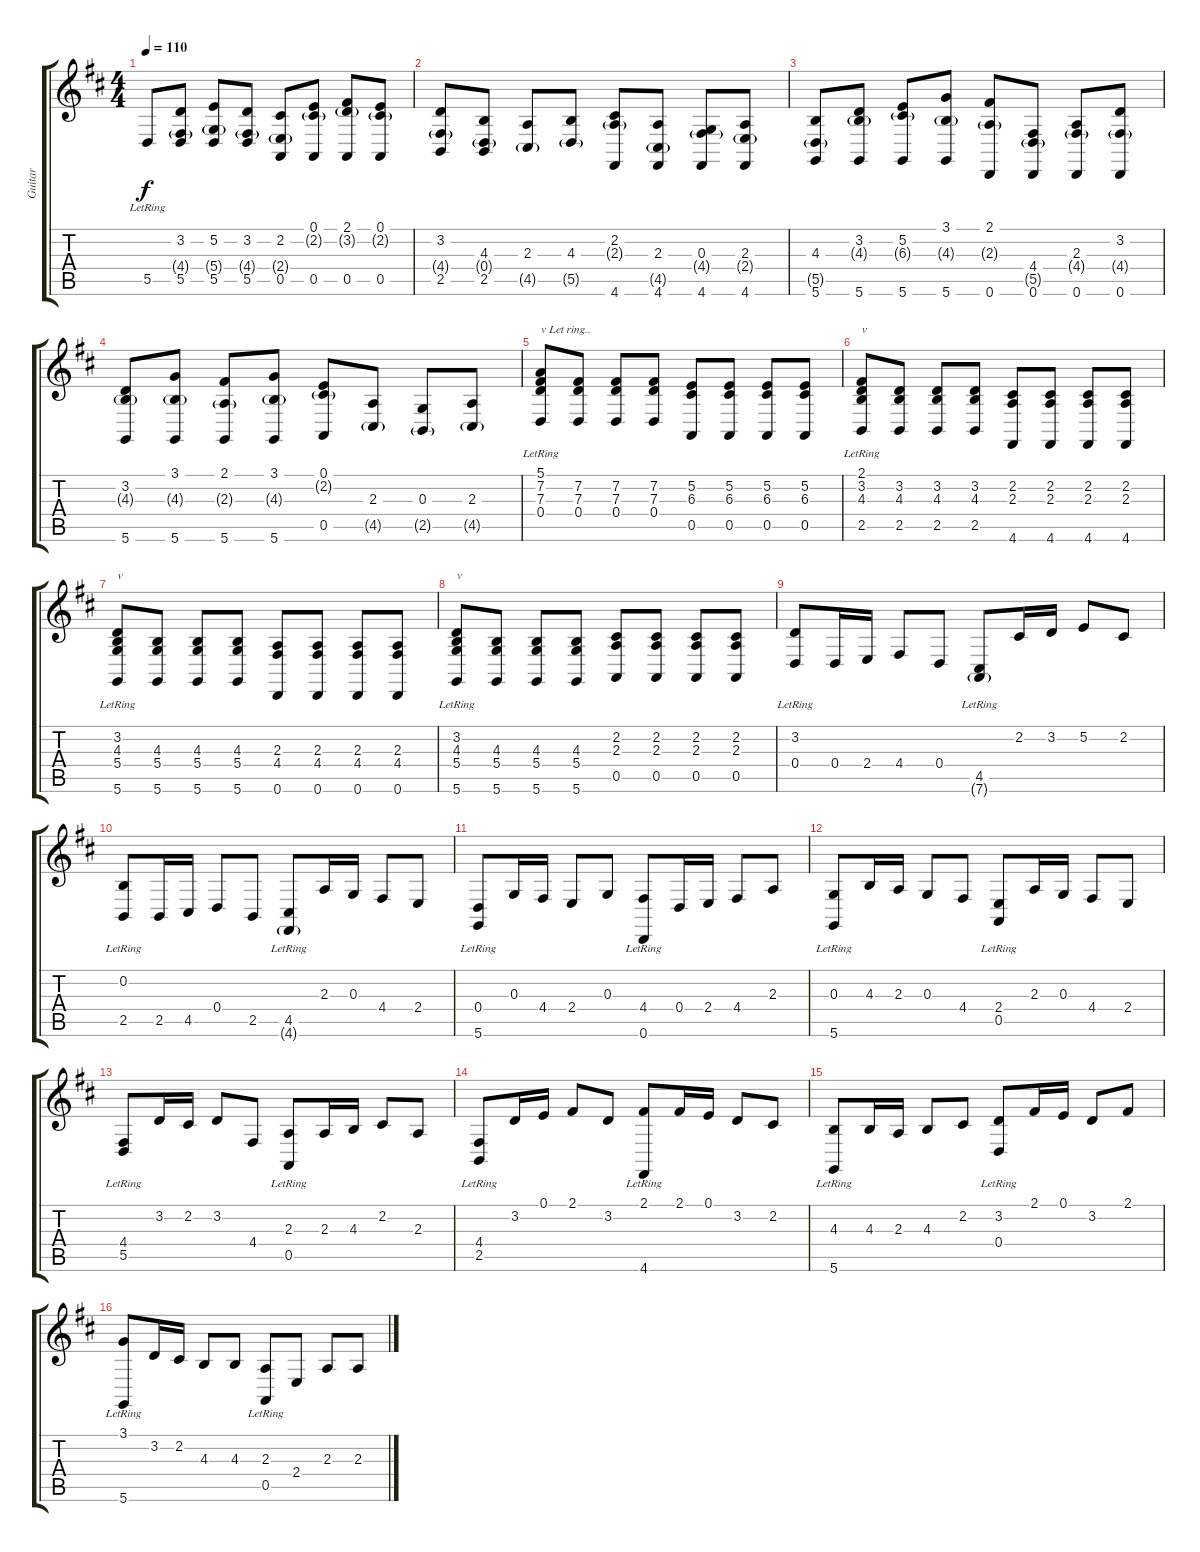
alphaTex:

\track ("Guitar" "Guitar") {instrument acousticgrandpiano}
\staff {score tabs}
\tuning (E4 B3 G3 D3 A2 D2) {hide}
\ts (4 4)
\tempo 110
\clef g2
\ks d
5.5{lr}.8{dy f} (3.2 4.4{g} 5.5).8 (5.2 5.4{g} 5.5).8 (3.2 4.4{g} 5.5).8 (2.2 2.4{g} 0.5).8 (0.1 2.2{g} 0.5).8 (2.1 3.2{g} 0.5).8 (0.1 2.2{g} 0.5).8 |
(3.2 4.4{g} 2.5).8 (4.3 0.4{g} 2.5).8 (2.3 4.5{g}).8 (4.3 5.5{g}).8 (2.2 2.3{g} 4.6).8 (2.3 4.5{g} 4.6).8 (0.3 4.4{g} 4.6).8 (2.3 2.4{g} 4.6).8 |
(4.3 5.5{g} 5.6).8 (3.2 4.3{g} 5.6).8 (5.2 6.3{g} 5.6).8 (3.1 4.3{g} 5.6).8 (2.1 2.3{g} 0.6).8 (4.4 5.5{g} 0.6).8 (2.3 4.4{g} 0.6).8 (3.2 4.4{g} 0.6).8 |
(3.2 4.3{g} 5.6).8 (3.1 4.3{g} 5.6).8 (2.1 2.3{g} 5.6).8 (3.1 4.3{g} 5.6).8 (0.1 2.2{g} 0.5).8 (2.3 4.5{g}).8 (0.3 2.5{g}).8 (2.3 4.5{g}).8 |
(5.1{lr} 7.2 7.3 0.4).8{txt "v Let ring.."} (7.2 7.3 0.4).8 (7.2 7.3 0.4).8 (7.2 7.3 0.4).8 (5.2 6.3 0.5).8 (5.2 6.3 0.5).8 (5.2 6.3 0.5).8 (5.2 6.3 0.5).8 |
(2.1{lr} 3.2 4.3 2.5).8{txt "v"} (3.2 4.3 2.5).8 (3.2 4.3 2.5).8 (3.2 4.3 2.5).8 (2.2 2.3 4.6).8 (2.2 2.3 4.6).8 (2.2 2.3 4.6).8 (2.2 2.3 4.6).8 |
(3.2{lr} 4.3 5.4 5.6).8{txt "v"} (4.3 5.4 5.6).8 (4.3 5.4 5.6).8 (4.3 5.4 5.6).8 (2.3 4.4 0.6).8 (2.3 4.4 0.6).8 (2.3 4.4 0.6).8 (2.3 4.4 0.6).8 |
(3.2{lr} 4.3 5.4 5.6).8{txt "v"} (4.3 5.4 5.6).8 (4.3 5.4 5.6).8 (4.3 5.4 5.6).8 (2.2 2.3 0.5).8{volume 10} (2.2 2.3 0.5).8 (2.2 2.3 0.5).8 (2.2 2.3 0.5).8 |
(3.2 0.4{lr}).8 0.4.16 2.4.16 4.4.8 0.4.8 (4.5 7.6{g lr}).8 2.2.16 3.2.16 5.2.8 2.2.8 |
(0.2 2.5{lr}).8 2.5.16 4.5.16 0.4.8 2.5.8 (4.5 4.6{g lr}).8 2.3.16 0.3.16 4.4.8 2.4.8 |
(0.4 5.6{lr}).8 0.3.16 4.4.16 2.4.8 0.3.8 (4.4 0.6{lr}).8 0.4.16 2.4.16 4.4.8 2.3.8 |
(0.3 5.6{lr}).8 4.3.16 2.3.16 0.3.8 4.4.8 (2.4 0.5{lr}).8 2.3.16 0.3.16 4.4.8 2.4.8 |
(4.4 5.5{lr}).8 3.2.16 2.2.16 3.2.8 4.4.8 (2.3 0.5{lr}).8 2.3.16 4.3.16 2.2.8 2.3.8 |
(4.4 2.5{lr}).8 3.2.16 0.1.16 2.1.8 3.2.8 (2.1 4.6{lr}).8 2.1.16 0.1.16 3.2.8 2.2.8 |
(4.3 5.6{lr}).8 4.3.16 2.3.16 4.3.8 2.2.8 (3.2 0.4{lr}).8 2.1.16 0.1.16 3.2.8 2.1.8 |
(3.1 5.6{lr}).8 3.2.16 2.2.16 4.3.8 4.3.8 (2.3 0.5{lr}).8 2.4.8 2.3.8 2.3.8
